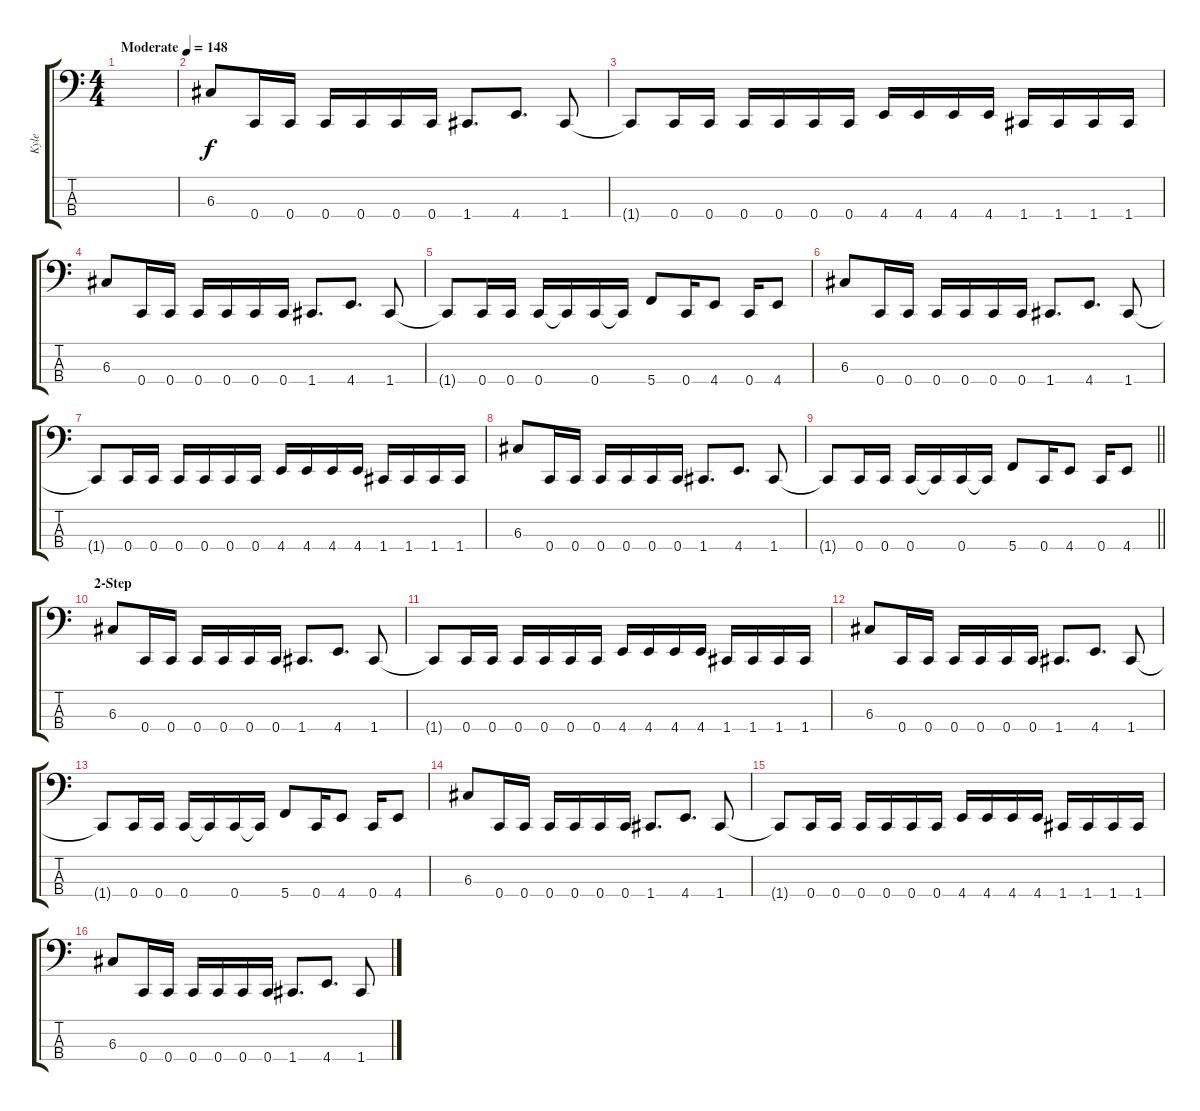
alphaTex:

\track ("Kyle" "Kyle") {instrument electricbasspick}
\staff {score tabs}
\tuning (F2 C2 G1 C1) {hide}
\ts (4 4)
\tempo (148 "Moderate")
\clef f4
\ks c
|
6.3.8 0.4.16 0.4.16 0.4.16 0.4.16 0.4.16 0.4.16 1.4.8{d} 4.4.8{d} 1.4.8 |
1.4{t}.8 0.4.16 0.4.16 0.4.16 0.4.16 0.4.16 0.4.16 4.4.16 4.4.16 4.4.16 4.4.16 1.4.16 1.4.16 1.4.16 1.4.16 |
6.3.8 0.4.16 0.4.16 0.4.16 0.4.16 0.4.16 0.4.16 1.4.8{d} 4.4.8{d} 1.4.8 |
1.4{t}.8 0.4.16 0.4.16 0.4.16 0.4{t}.16 0.4.16 0.4{t}.16 5.4.8 0.4.16 4.4.8 0.4.16 4.4.8 |
6.3.8 0.4.16 0.4.16 0.4.16 0.4.16 0.4.16 0.4.16 1.4.8{d} 4.4.8{d} 1.4.8 |
1.4{t}.8 0.4.16 0.4.16 0.4.16 0.4.16 0.4.16 0.4.16 4.4.16 4.4.16 4.4.16 4.4.16 1.4.16 1.4.16 1.4.16 1.4.16 |
6.3.8 0.4.16 0.4.16 0.4.16 0.4.16 0.4.16 0.4.16 1.4.8{d} 4.4.8{d} 1.4.8 |
\barLineRight lightlight
1.4{t}.8 0.4.16 0.4.16 0.4.16 0.4{t}.16 0.4.16 0.4{t}.16 5.4.8 0.4.16 4.4.8 0.4.16 4.4.8 |
\section ("" "2-Step")
6.3.8 0.4.16 0.4.16 0.4.16 0.4.16 0.4.16 0.4.16 1.4.8{d} 4.4.8{d} 1.4.8 |
1.4{t}.8 0.4.16 0.4.16 0.4.16 0.4.16 0.4.16 0.4.16 4.4.16 4.4.16 4.4.16 4.4.16 1.4.16 1.4.16 1.4.16 1.4.16 |
6.3.8 0.4.16 0.4.16 0.4.16 0.4.16 0.4.16 0.4.16 1.4.8{d} 4.4.8{d} 1.4.8 |
1.4{t}.8 0.4.16 0.4.16 0.4.16 0.4{t}.16 0.4.16 0.4{t}.16 5.4.8 0.4.16 4.4.8 0.4.16 4.4.8 |
6.3.8 0.4.16 0.4.16 0.4.16 0.4.16 0.4.16 0.4.16 1.4.8{d} 4.4.8{d} 1.4.8 |
1.4{t}.8 0.4.16 0.4.16 0.4.16 0.4.16 0.4.16 0.4.16 4.4.16 4.4.16 4.4.16 4.4.16 1.4.16 1.4.16 1.4.16 1.4.16 |
6.3.8 0.4.16 0.4.16 0.4.16 0.4.16 0.4.16 0.4.16 1.4.8{d} 4.4.8{d} 1.4.8
